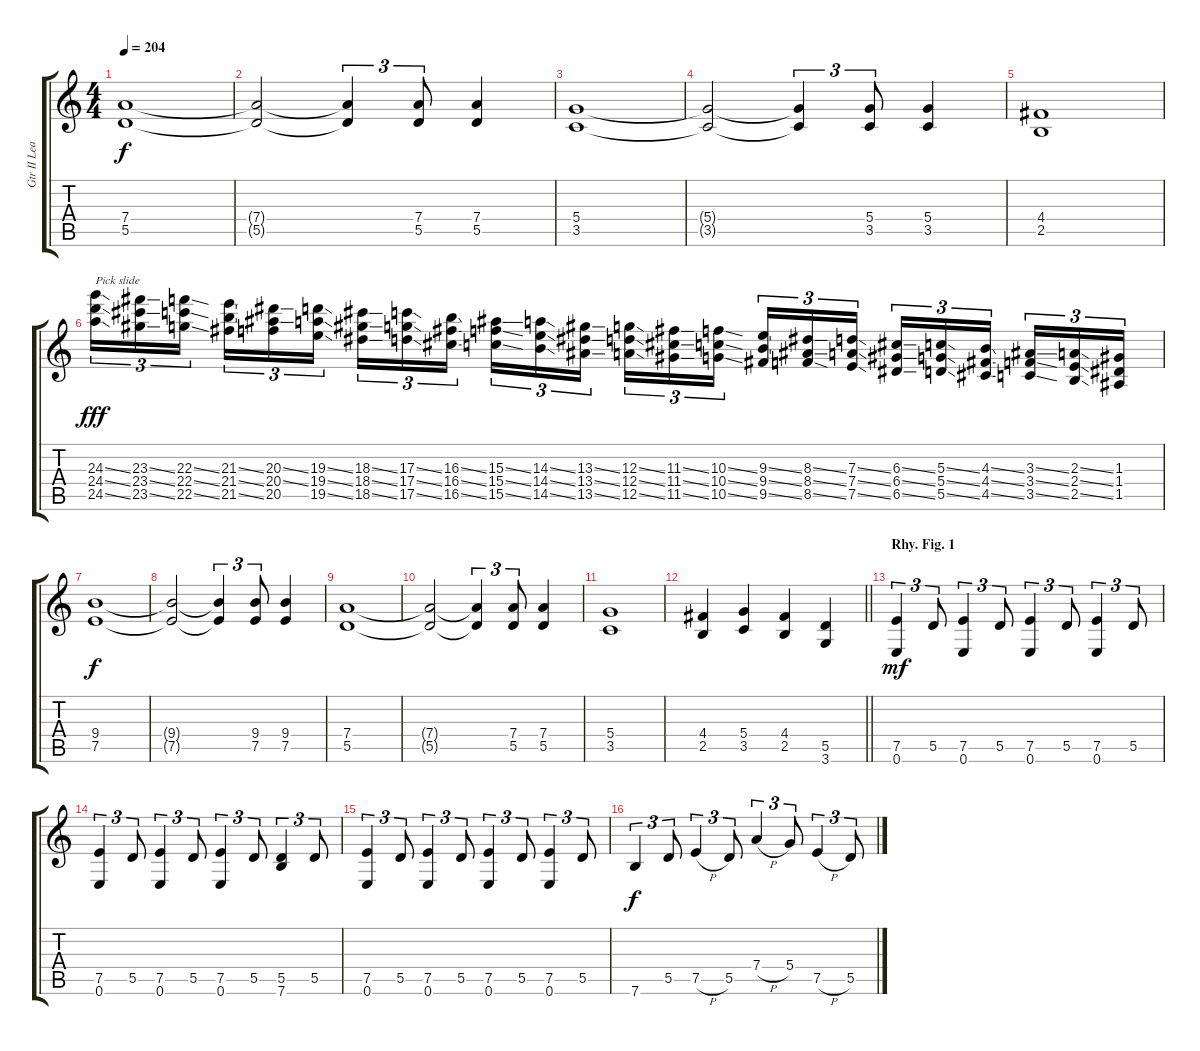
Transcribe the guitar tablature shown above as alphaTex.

\track ("Gtr II Lead" "Gtr II Lea") {instrument overdrivenguitar}
\staff {score tabs}
\tuning (E4 B3 G3 D3 A2 E2) {hide}
\ts (4 4)
\tempo 204
\clef g2
\ks c
(7.4 5.5).1{dy f} |
(7.4{t} 5.5{t}).2 (7.4{t} 5.5{t}).4{tu (3 2)} (7.4 5.5).8{tu (3 2)} (7.4 5.5).4 |
(5.4 3.5).1 |
(5.4{t} 3.5{t}).2 (5.4{t} 3.5{t}).4{tu (3 2)} (5.4 3.5).8{tu (3 2)} (5.4 3.5).4 |
(4.4 2.5).1 |
(24.3{ss} 24.4{ss} 24.5{ss}).16{tu (3 2) txt "Pick slide" dy fff instrument guitarfretnoise} (23.3{ss} 23.4{ss} 23.5{ss}).16{tu (3 2)} (22.3{ss} 22.4{ss} 22.5{ss}).16{tu (3 2) beam splitsecondary} (21.3{ss} 21.4{ss} 21.5{ss}).16{tu (3 2)} (20.3{ss} 20.4{ss} 20.5).16{tu (3 2)} (19.3{ss} 19.4{ss} 19.5{ss}).16{tu (3 2)} (18.3{ss} 18.4{ss} 18.5{ss}).16{tu (3 2)} (17.3{ss} 17.4{ss} 17.5{ss}).16{tu (3 2)} (16.3{ss} 16.4{ss} 16.5{ss}).16{tu (3 2) beam splitsecondary} (15.3{ss} 15.4{ss} 15.5{ss}).16{tu (3 2)} (14.3{ss} 14.4{ss} 14.5{ss}).16{tu (3 2)} (13.3{ss} 13.4{ss} 13.5{ss}).16{tu (3 2)} (12.3{ss} 12.4{ss} 12.5{ss}).16{tu (3 2)} (11.3{ss} 11.4{ss} 11.5{ss}).16{tu (3 2)} (10.3{ss} 10.4{ss} 10.5{ss}).16{tu (3 2) beam splitsecondary} (9.3{ss} 9.4{ss} 9.5{ss}).16{tu (3 2)} (8.3{ss} 8.4{ss} 8.5{ss}).16{tu (3 2)} (7.3{ss} 7.4{ss} 7.5{ss}).16{tu (3 2)} (6.3{ss} 6.4{ss} 6.5{ss}).16{tu (3 2)} (5.3{ss} 5.4{ss} 5.5{ss}).16{tu (3 2)} (4.3{ss} 4.4{ss} 4.5{ss}).16{tu (3 2) beam splitsecondary} (3.3{ss} 3.4{ss} 3.5{ss}).16{tu (3 2)} (2.3{ss} 2.4{ss} 2.5{ss}).16{tu (3 2)} (1.3 1.4 1.5).16{tu (3 2)} |
(9.4 7.5).1{dy f instrument overdrivenguitar} |
(9.4{t} 7.5{t}).2 (9.4{t} 7.5{t}).4{tu (3 2)} (9.4 7.5).8{tu (3 2)} (9.4 7.5).4 |
(7.4 5.5).1 |
(7.4{t} 5.5{t}).2 (7.4{t} 5.5{t}).4{tu (3 2)} (7.4 5.5).8{tu (3 2)} (7.4 5.5).4 |
(5.4 3.5).1 |
\barLineRight lightlight
(4.4 2.5).4 (5.4 3.5).4 (4.4 2.5).4 (5.5 3.6).4 |
\section ("" "Rhy. Fig. 1")
(7.5 0.6).4{tu (3 2) dy mf} 5.5.8{tu (3 2)} (7.5 0.6).4{tu (3 2)} 5.5.8{tu (3 2)} (7.5 0.6).4{tu (3 2)} 5.5.8{tu (3 2)} (7.5 0.6).4{tu (3 2)} 5.5.8{tu (3 2)} |
(7.5 0.6).4{tu (3 2)} 5.5.8{tu (3 2)} (7.5 0.6).4{tu (3 2)} 5.5.8{tu (3 2)} (7.5 0.6).4{tu (3 2)} 5.5.8{tu (3 2)} (5.5 7.6).4{tu (3 2)} 5.5.8{tu (3 2)} |
(7.5 0.6).4{tu (3 2)} 5.5.8{tu (3 2)} (7.5 0.6).4{tu (3 2)} 5.5.8{tu (3 2)} (7.5 0.6).4{tu (3 2)} 5.5.8{tu (3 2)} (7.5 0.6).4{tu (3 2)} 5.5.8{tu (3 2)} |
7.6.4{tu (3 2) dy f} 5.5.8{tu (3 2)} 7.5{h}.4{tu (3 2)} 5.5.8{tu (3 2)} 7.4{h}.4{tu (3 2)} 5.4.8{tu (3 2)} 7.5{h}.4{tu (3 2)} 5.5.8{tu (3 2)}
